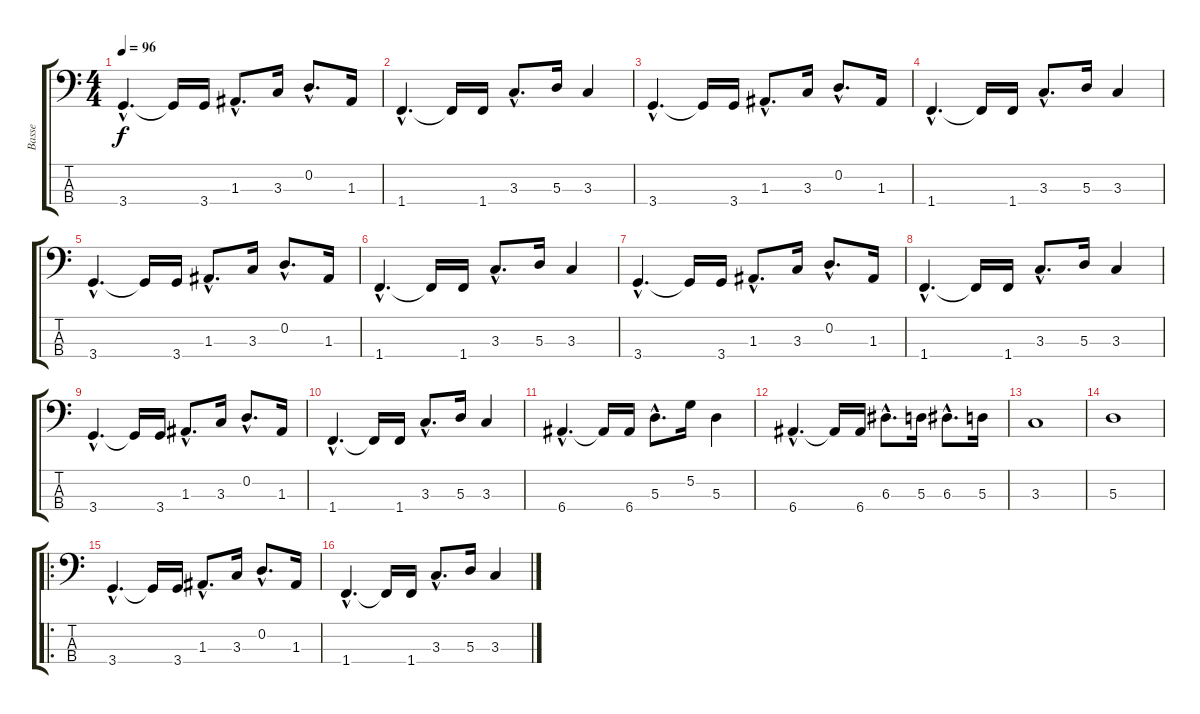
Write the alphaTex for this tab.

\track ("Basse" "Basse") {instrument electricbassfinger}
\staff {score tabs}
\tuning (G2 D2 A1 E1) {hide}
\ts (4 4)
\tempo 96
\clef f4
\ks c
3.4{hac}.4{d dy f instrument electricbassfinger} 3.4{t}.16 3.4.16 1.3{hac}.8{d} 3.3.16 0.2{hac}.8{d} 1.3.16 |
1.4{hac}.4{d} 1.4{t}.16 1.4.16 3.3{hac}.8{d} 5.3.16 3.3.4 |
3.4{hac}.4{d} 3.4{t}.16 3.4.16 1.3{hac}.8{d} 3.3.16 0.2{hac}.8{d} 1.3.16 |
1.4{hac}.4{d} 1.4{t}.16 1.4.16 3.3{hac}.8{d} 5.3.16 3.3.4 |
3.4{hac}.4{d} 3.4{t}.16 3.4.16 1.3{hac}.8{d} 3.3.16 0.2{hac}.8{d} 1.3.16 |
1.4{hac}.4{d} 1.4{t}.16 1.4.16 3.3{hac}.8{d} 5.3.16 3.3.4 |
3.4{hac}.4{d} 3.4{t}.16 3.4.16 1.3{hac}.8{d} 3.3.16 0.2{hac}.8{d} 1.3.16 |
1.4{hac}.4{d} 1.4{t}.16 1.4.16 3.3{hac}.8{d} 5.3.16 3.3.4 |
3.4{hac}.4{d} 3.4{t}.16 3.4.16 1.3{hac}.8{d} 3.3.16 0.2{hac}.8{d} 1.3.16 |
1.4{hac}.4{d} 1.4{t}.16 1.4.16 3.3{hac}.8{d} 5.3.16 3.3.4 |
6.4{hac}.4{d} 6.4{t}.16 6.4.16 5.3{hac}.8{d} 5.2.16 5.3.4 |
6.4{hac}.4{d} 6.4{t}.16 6.4.16 6.3{hac}.8{d} 5.3.16 6.3{hac}.8{d} 5.3.16 |
3.3.1 |
5.3.1 |
\ro
3.4{hac}.4{d} 3.4{t}.16 3.4.16 1.3{hac}.8{d} 3.3.16 0.2{hac}.8{d} 1.3.16 |
1.4{hac}.4{d} 1.4{t}.16 1.4.16 3.3{hac}.8{d} 5.3.16 3.3.4
